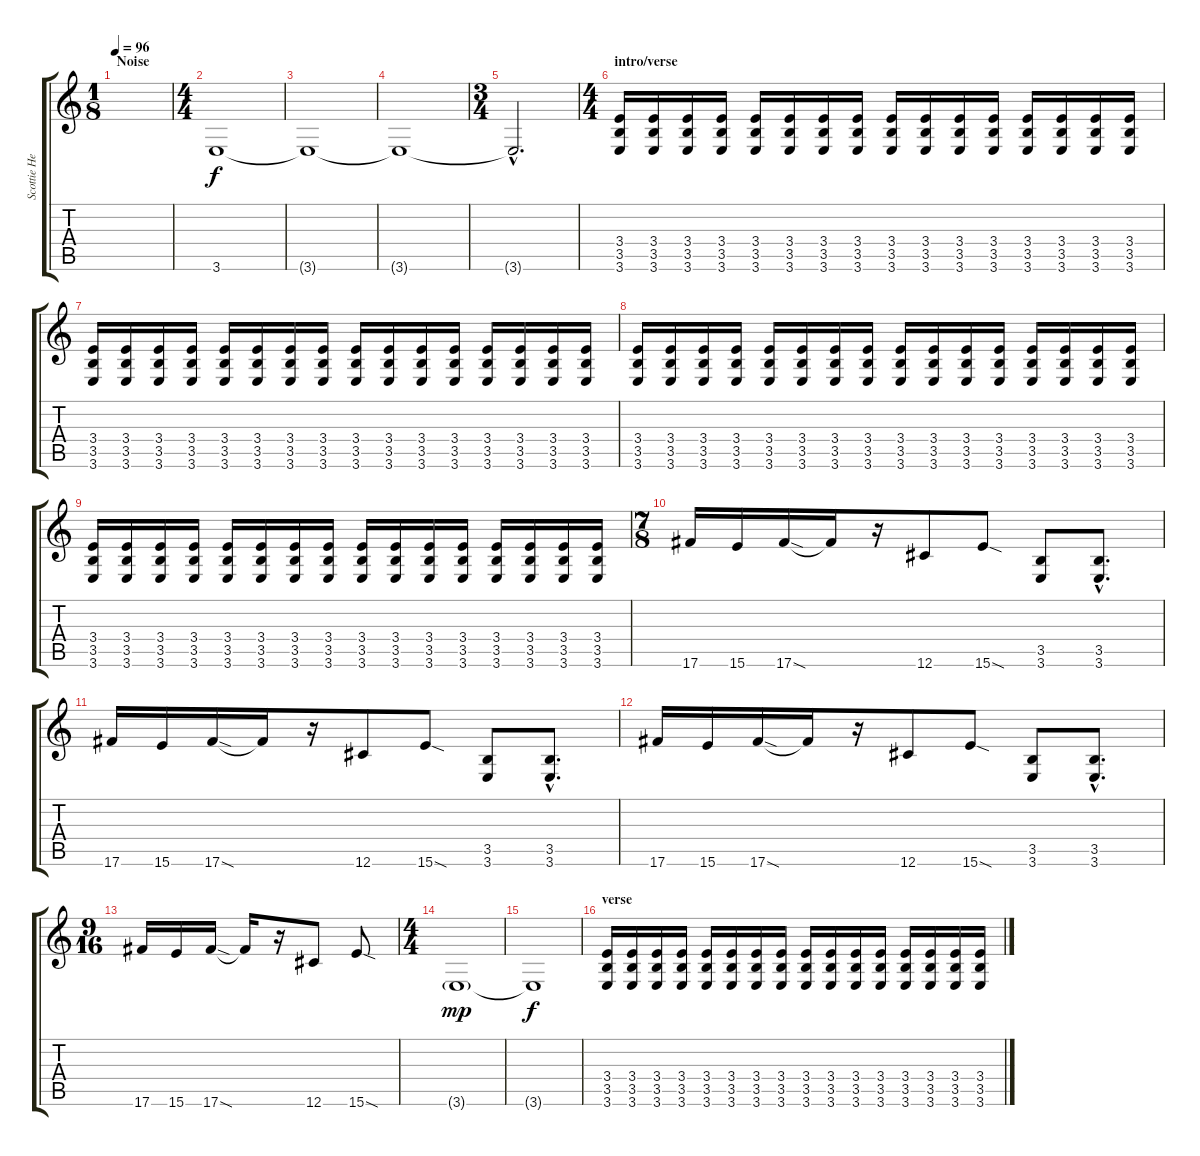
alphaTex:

\track ("Scottie Henry" "Scottie He") {instrument distortionguitar}
\staff {score tabs}
\tuning (Eb4 Bb3 Gb3 Db3 Ab2 Db2) {hide}
\ts (1 8)
\section ("" "Noise")
\tempo 96
\clef g2
\ks c
|
\ts (4 4)
3.6.1 |
3.6{t}.1 |
3.6{t}.1 |
\ts (3 4)
3.6{hac t}.2{d} |
\ts (4 4)
\section ("" "intro/verse")
(3.4 3.5 3.6).16 (3.4 3.5 3.6).16 (3.4 3.5 3.6).16 (3.4 3.5 3.6).16 (3.4 3.5 3.6).16 (3.4 3.5 3.6).16 (3.4 3.5 3.6).16 (3.4 3.5 3.6).16 (3.4 3.5 3.6).16 (3.4 3.5 3.6).16 (3.4 3.5 3.6).16 (3.4 3.5 3.6).16 (3.4 3.5 3.6).16 (3.4 3.5 3.6).16 (3.4 3.5 3.6).16 (3.4 3.5 3.6).16 |
(3.4 3.5 3.6).16 (3.4 3.5 3.6).16 (3.4 3.5 3.6).16 (3.4 3.5 3.6).16 (3.4 3.5 3.6).16 (3.4 3.5 3.6).16 (3.4 3.5 3.6).16 (3.4 3.5 3.6).16 (3.4 3.5 3.6).16 (3.4 3.5 3.6).16 (3.4 3.5 3.6).16 (3.4 3.5 3.6).16 (3.4 3.5 3.6).16 (3.4 3.5 3.6).16 (3.4 3.5 3.6).16 (3.4 3.5 3.6).16 |
(3.4 3.5 3.6).16 (3.4 3.5 3.6).16 (3.4 3.5 3.6).16 (3.4 3.5 3.6).16 (3.4 3.5 3.6).16 (3.4 3.5 3.6).16 (3.4 3.5 3.6).16 (3.4 3.5 3.6).16 (3.4 3.5 3.6).16 (3.4 3.5 3.6).16 (3.4 3.5 3.6).16 (3.4 3.5 3.6).16 (3.4 3.5 3.6).16 (3.4 3.5 3.6).16 (3.4 3.5 3.6).16 (3.4 3.5 3.6).16 |
(3.4 3.5 3.6).16 (3.4 3.5 3.6).16 (3.4 3.5 3.6).16 (3.4 3.5 3.6).16 (3.4 3.5 3.6).16 (3.4 3.5 3.6).16 (3.4 3.5 3.6).16 (3.4 3.5 3.6).16 (3.4 3.5 3.6).16 (3.4 3.5 3.6).16 (3.4 3.5 3.6).16 (3.4 3.5 3.6).16 (3.4 3.5 3.6).16 (3.4 3.5 3.6).16 (3.4 3.5 3.6).16 (3.4 3.5 3.6).16 |
\ts (7 8)
17.6.16 15.6.16 17.6{sod}.16 17.6{t}.16 r.16 12.6.8 15.6{sod}.8 (3.5 3.6).8 (3.5{hac} 3.6{hac}).8{d} |
17.6.16 15.6.16 17.6{sod}.16 17.6{t}.16 r.16 12.6.8 15.6{sod}.8 (3.5 3.6).8 (3.5{hac} 3.6{hac}).8{d} |
17.6.16 15.6.16 17.6{sod}.16 17.6{t}.16 r.16 12.6.8 15.6{sod}.8 (3.5 3.6).8 (3.5{hac} 3.6{hac}).8{d} |
\ts (9 16)
17.6.16 15.6.16 17.6{sod}.16 17.6{t}.16 r.16 12.6.8 15.6{sod}.8 |
\ts (4 4)
3.6{g}.1{dy mp} |
3.6{t}.1{dy f} |
\section ("" "verse")
(3.4 3.5 3.6).16 (3.4 3.5 3.6).16 (3.4 3.5 3.6).16 (3.4 3.5 3.6).16 (3.4 3.5 3.6).16 (3.4 3.5 3.6).16 (3.4 3.5 3.6).16 (3.4 3.5 3.6).16 (3.4 3.5 3.6).16 (3.4 3.5 3.6).16 (3.4 3.5 3.6).16 (3.4 3.5 3.6).16 (3.4 3.5 3.6).16 (3.4 3.5 3.6).16 (3.4 3.5 3.6).16 (3.4 3.5 3.6).16
